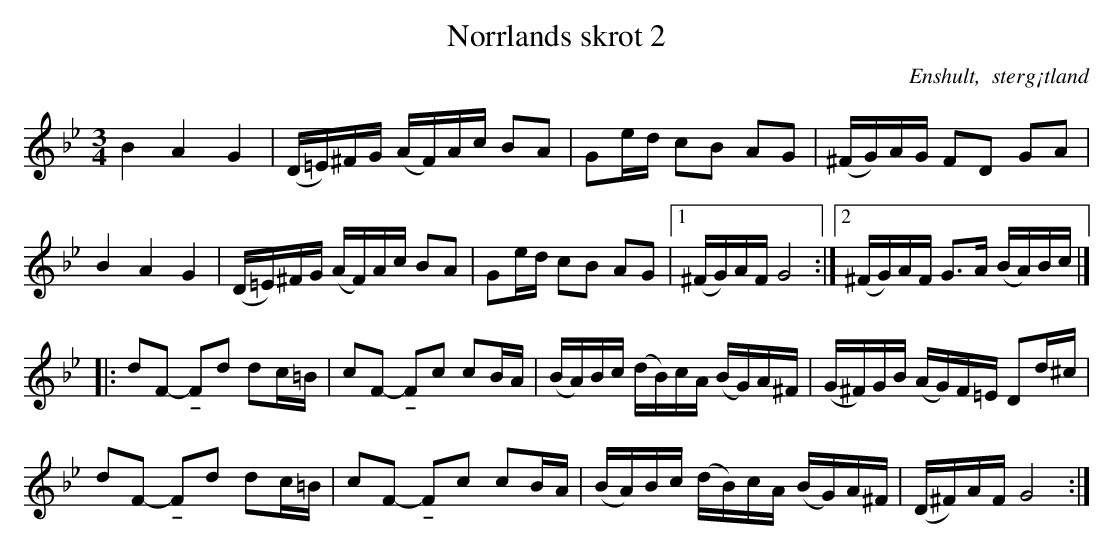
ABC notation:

X:1
T: Norrlands skrot 2
O: Enshult,  sterg¡tland
M: 3/4
L: 1/16
K: Gm
B4 A4 G4       | (D=E)^FG (AF)Ac B2A2 | G2ed c2B2 A2G2 | (^FG)AG F2D2 G2A2 |
B4 A4 G4       | (D=E)^FG (AF)Ac B2A2 | G2ed c2B2 A2G2 |1 (^FG)AF G8 :|2 (^FG)AF G2>A2 (BA)Bc |]
|: d2F2 -!tenuto!F2d2 d2c=B | c2F2 -!tenuto!F2c2 c2BA | (BA)Bc (dB)cA (BG)A^F | (G^F)GB (AG)F=E D2d^c |
   d2F2 -!tenuto!F2d2 d2c=B | c2F2 -!tenuto!F2c2 c2BA | (BA)Bc (dB)cA (BG)A^F | (D^F)AF G8 :|
